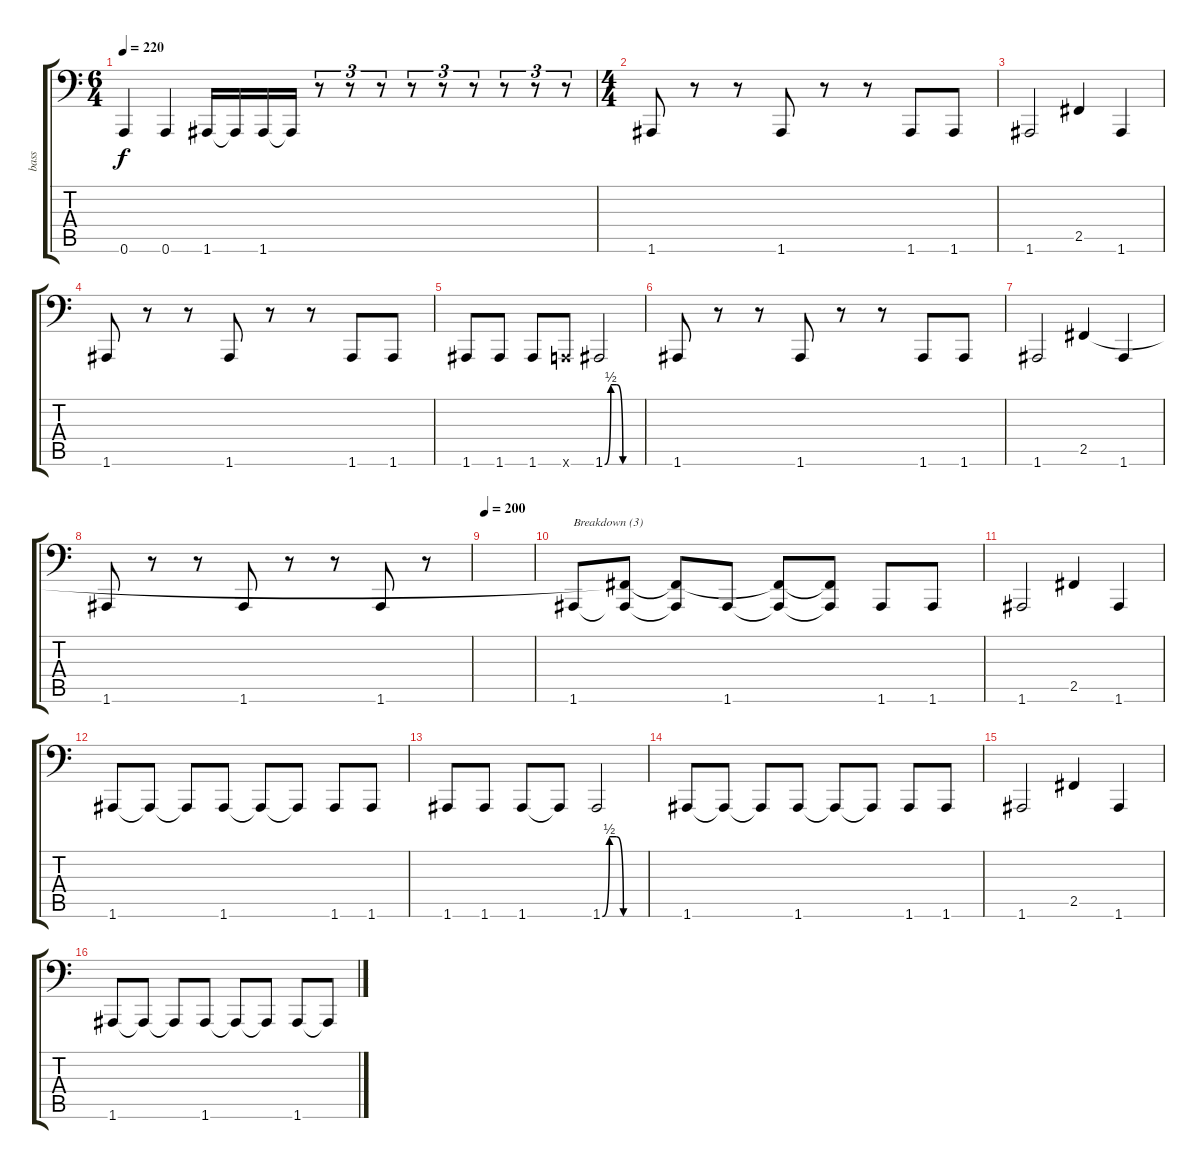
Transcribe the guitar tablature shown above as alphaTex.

\track ("bass" "bass") {instrument electricbasspick}
\staff {score tabs}
\tuning (C3 G2 D2 A1 E1 A0) {hide}
\ts (6 4)
\tempo 220
\clef f4
\ks c
0.6.4{dy f} 0.6.4 1.6.16 1.6{t}.16 1.6.16 1.6{t}.16 r.8{tu (3 2)} r.8{tu (3 2)} r.8{tu (3 2)} r.8{tu (3 2)} r.8{tu (3 2)} r.8{tu (3 2)} r.8{tu (3 2)} r.8{tu (3 2)} r.8{tu (3 2)} |
\ts (4 4)
1.6.8 r.8 r.8 1.6.8 r.8 r.8 1.6.8 1.6.8 |
1.6.2 2.5.4 1.6.4 |
1.6.8 r.8 r.8 1.6.8 r.8 r.8 1.6.8 1.6.8 |
1.6.8 1.6.8 1.6.8 0.6{x}.8 1.6{be (custom 0 0 10 2 20 2 30 0 60 0)}.2 |
1.6.8 r.8 r.8 1.6.8 r.8 r.8 1.6.8 1.6.8 |
1.6.2 2.5.4 1.6.4 |
1.6.8 r.8 r.8 1.6.8 r.8 r.8 1.6.8 r.8 |
\tempo 200
|
1.6.8{txt "Breakdown (3)"} (2.5{t} 1.6{t}).8 (2.5{t} 1.6{t}).8 1.6.8 (2.5{t} 1.6{t}).8 (2.5{t} 1.6{t}).8 1.6.8 1.6.8 |
1.6.2 2.5.4 1.6.4 |
1.6.8 1.6{t}.8 1.6{t}.8 1.6.8 1.6{t}.8 1.6{t}.8 1.6.8 1.6.8 |
1.6.8 1.6.8 1.6.8 1.6{t}.8 1.6{be (custom 0 0 10 2 20 2 30 0 60 0)}.2 |
1.6.8 1.6{t}.8 1.6{t}.8 1.6.8 1.6{t}.8 1.6{t}.8 1.6.8 1.6.8 |
1.6.2 2.5.4 1.6.4 |
1.6.8 1.6{t}.8 1.6{t}.8 1.6.8 1.6{t}.8 1.6{t}.8 1.6.8 1.6{t}.8
